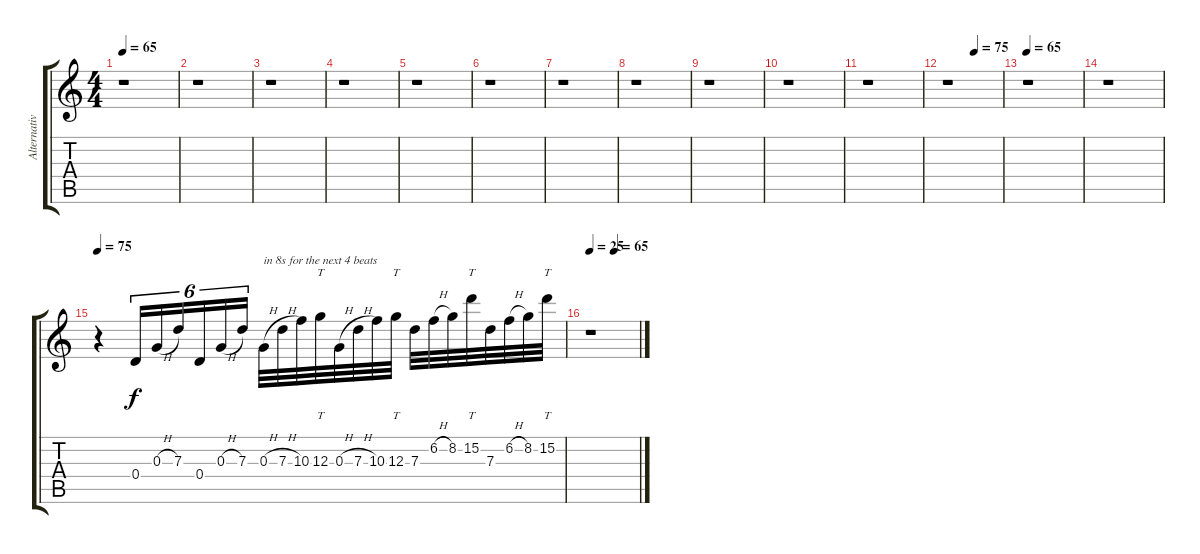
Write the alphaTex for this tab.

\track ("Alternative guitar" "Alternativ") {instrument acousticguitarsteel}
\staff {score tabs}
\tuning (E4 B3 G3 D3 A2 E2) {hide}
\ts (4 4)
\tempo 65
\clef g2
\ks c
r.1{dy f instrument acousticguitarsteel} |
r.1 |
r.1 |
r.1 |
r.1 |
r.1 |
r.1 |
r.1 |
r.1 |
r.1 |
r.1 |
\tempo (75 0.5)
r.1 |
\tempo 65
r.1 |
r.1 |
\tempo 75
r.4 0.4.16{tu (6 4)} 0.3{h}.16{tu (6 4)} 7.3.16{tu (6 4)} 0.4.16{tu (6 4)} 0.3{h}.16{tu (6 4)} 7.3.16{tu (6 4)} 0.3{h}.32{txt "in 8s for the next 4 beats"} 7.3{h}.32 10.3.32 12.3.32{tt} 0.3{h}.32 7.3{h}.32 10.3.32 12.3.32{tt} 7.3.32 6.2{h}.32 8.2.32 15.2.32{tt} 7.3.32 6.2{h}.32 8.2.32 15.2.32{tt} |
\tempo 25
\tempo (65 0.5)
r.1
